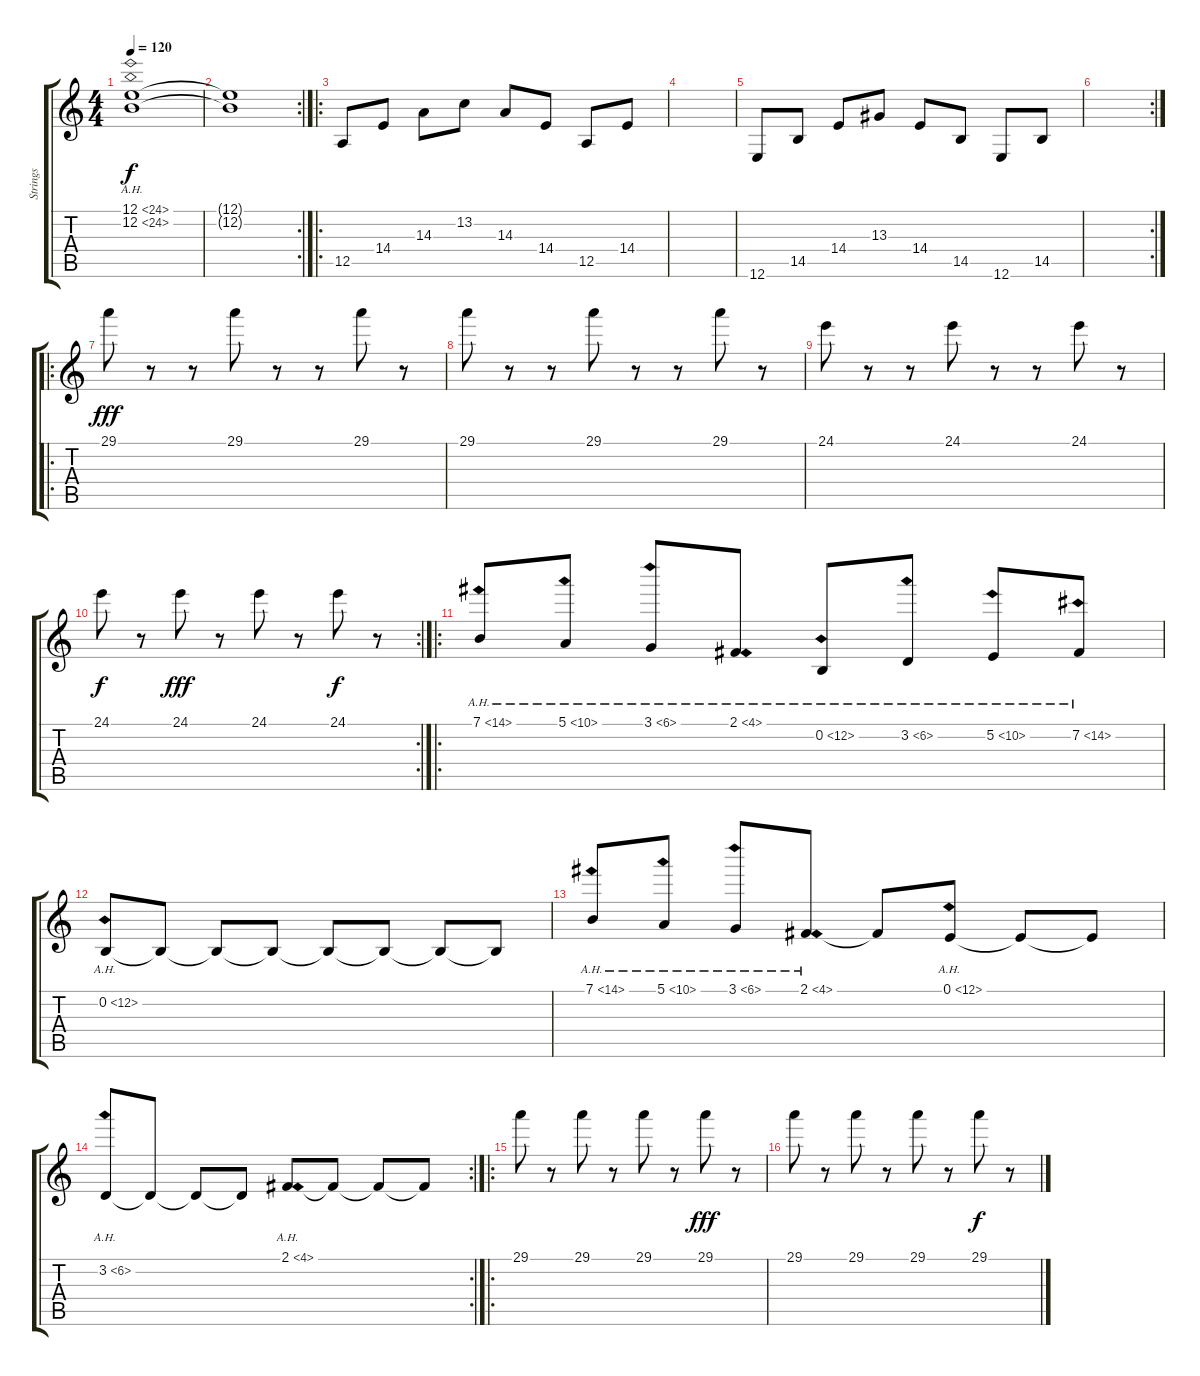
\track ("Strings" "Strings") {instrument stringensemble1}
\staff {score tabs}
\tuning (E4 B3 G3 D3 A2 E2) {hide}
\ts (4 4)
\tempo 120
\clef g2
\ks c
(12.1{ah 12} 12.2{ah 12}).1{dy f} |
\rc 2
(12.1{t} 12.2{t}).1 |
\ro
12.5.8{volume 10 instrument pizzicatostrings} 14.4.8 14.3.8 13.2.8 14.3.8 14.4.8 12.5.8 14.4.8 |
|
12.6.8{volume 10 instrument pizzicatostrings} 14.5.8 14.4.8 13.3.8 14.4.8 14.5.8 12.6.8 14.5.8 |
\rc 2
|
\ro
29.1.8{dy fff volume 9 instrument stringensemble1} r.8 r.8 29.1.8 r.8 r.8 29.1.8 r.8 |
29.1.8 r.8 r.8 29.1.8 r.8 r.8 29.1.8 r.8 |
24.1.8 r.8 r.8 24.1.8 r.8 r.8 24.1.8 r.8 |
\rc 2
24.1.8{dy f} r.8 24.1.8{dy fff} r.8 24.1.8 r.8 24.1.8{dy f} r.8 |
\ro
7.1{ah 7}.8{volume 11} 5.1{ah 5}.8 3.1{ah 3}.8 2.1{ah 2}.8 0.2{ah 12}.8 3.2{ah 3}.8 5.2{ah 5}.8 7.2{ah 7}.8 |
0.2{ah 12}.8 0.2{t}.8 0.2{t}.8 0.2{t}.8 0.2{t}.8 0.2{t}.8 0.2{t}.8 0.2{t}.8 |
7.1{ah 7}.8 5.1{ah 5}.8 3.1{ah 3}.8 2.1{ah 2}.8 2.1{t}.8 0.1{ah 12}.8 0.1{t}.8 0.1{t}.8 |
\rc 2
3.2{ah 3}.8 3.2{t}.8 3.2{t}.8 3.2{t}.8 2.1{ah 2}.8 2.1{t}.8 2.1{t}.8 2.1{t}.8 |
\ro
29.1.8{volume 9} r.8 29.1.8 r.8 29.1.8 r.8 29.1.8{dy fff} r.8 |
29.1.8 r.8 29.1.8 r.8 29.1.8 r.8 29.1.8{dy f} r.8
